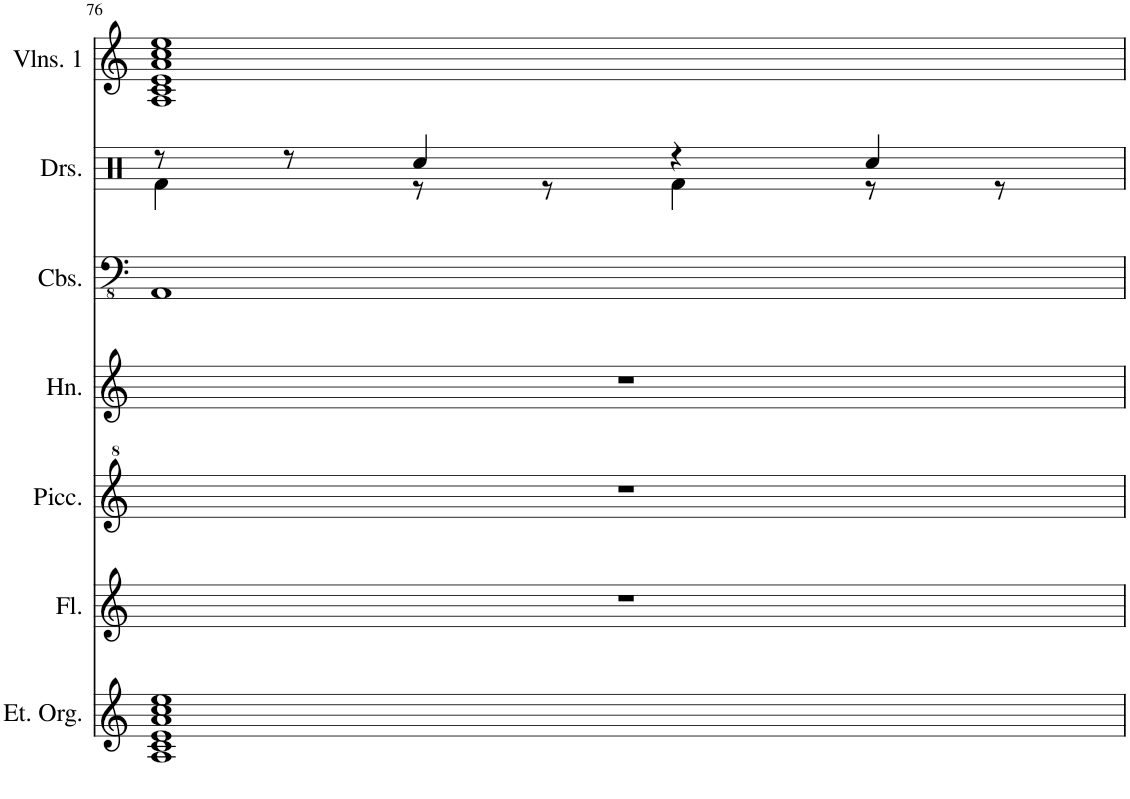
**kern	**kern	**kern	**kern	**kern	**kern	**kern
*part7	*part6	*part5	*part4	*part3	*part2	*part1
*staff7	*staff6	*staff5	*staff4	*staff3	*staff2	*staff1
*I"Electronic Organ	*I"Flute	*I"Piccolo	*I"Horn	*I"Contrabasses	*I"Drumset	*I"Violins 1
*I'Et. Org.	*I'Fl.	*I'Picc.	*I'Hn.	*I'Cbs.	*I'Drs.	*I'Vlns. 1
!!LO:PB:g=z
*clefG2	*clefG2	*clefG^2	*clefG2	*clefFv4	*clefX	*clefG2
*	*	*Trd-7c-12	*Trd4c7	*	*	*
*k[]	*k[]	*k[]	*k[]	*k[]	*k[]	*k[]
*M4/4	*M4/4	*M4/4	*M4/4	*M4/4	*M4/4	*M4/4
=76	=76	=76	=76	=76	=76	=76
*	*	*	*	*	*^	*
1A 1c 1e 1a 1cc 1ee	1r	1r	1r	1AAA	8r	4f\	1A 1c 1e 1a 1cc 1ee
.	.	.	.	.	8r	.	.
.	.	.	.	.	4cc/	8r	.
.	.	.	.	.	.	8r	.
.	.	.	.	.	4r	4f\	.
.	.	.	.	.	4cc/	8r	.
.	.	.	.	.	.	8r	.
*	*	*	*	*	*v	*v	*
=	=	=	=	=	=	=
*-	*-	*-	*-	*-	*-	*-
